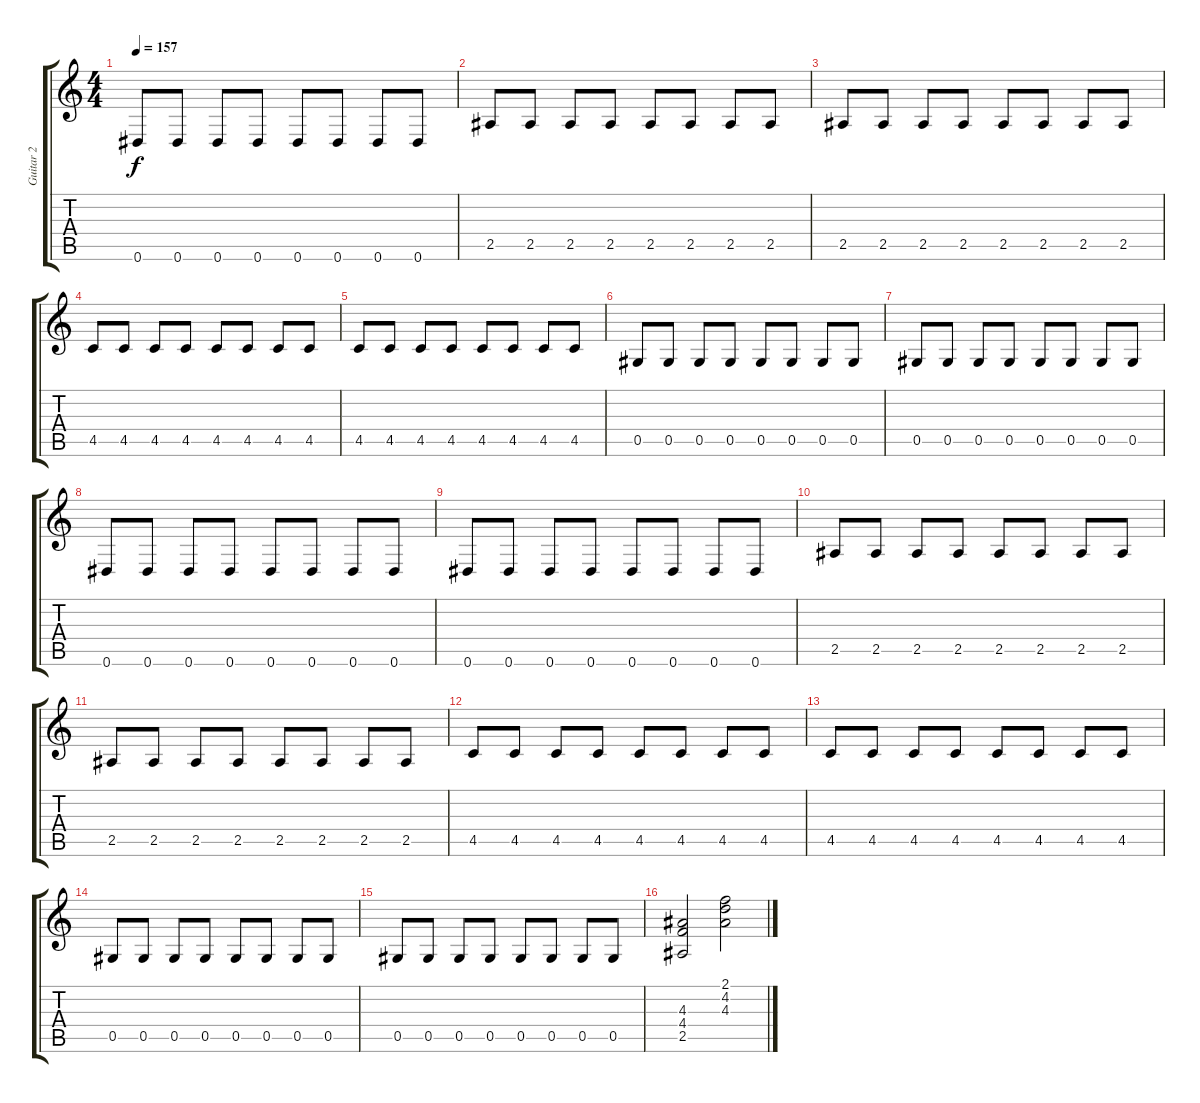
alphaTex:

\track ("Guitar 2" "Guitar 2") {instrument overdrivenguitar bank 255}
\staff {score tabs}
\tuning (Eb4 Bb3 Gb3 Db3 Ab2 Eb2) {hide}
\ts (4 4)
\tempo 157
\clef g2
\ks c
0.6.8{dy f} 0.6.8 0.6.8 0.6.8 0.6.8 0.6.8 0.6.8 0.6.8 |
2.5.8 2.5.8 2.5.8 2.5.8 2.5.8 2.5.8 2.5.8 2.5.8 |
2.5.8 2.5.8 2.5.8 2.5.8 2.5.8 2.5.8 2.5.8 2.5.8 |
4.5.8 4.5.8 4.5.8 4.5.8 4.5.8 4.5.8 4.5.8 4.5.8 |
4.5.8 4.5.8 4.5.8 4.5.8 4.5.8 4.5.8 4.5.8 4.5.8 |
0.5.8 0.5.8 0.5.8 0.5.8 0.5.8 0.5.8 0.5.8 0.5.8 |
0.5.8 0.5.8 0.5.8 0.5.8 0.5.8 0.5.8 0.5.8 0.5.8 |
0.6.8 0.6.8 0.6.8 0.6.8 0.6.8 0.6.8 0.6.8 0.6.8 |
0.6.8 0.6.8 0.6.8 0.6.8 0.6.8 0.6.8 0.6.8 0.6.8 |
2.5.8 2.5.8 2.5.8 2.5.8 2.5.8 2.5.8 2.5.8 2.5.8 |
2.5.8 2.5.8 2.5.8 2.5.8 2.5.8 2.5.8 2.5.8 2.5.8 |
4.5.8 4.5.8 4.5.8 4.5.8 4.5.8 4.5.8 4.5.8 4.5.8 |
4.5.8 4.5.8 4.5.8 4.5.8 4.5.8 4.5.8 4.5.8 4.5.8 |
0.5.8 0.5.8 0.5.8 0.5.8 0.5.8 0.5.8 0.5.8 0.5.8 |
0.5.8 0.5.8 0.5.8 0.5.8 0.5.8 0.5.8 0.5.8 0.5.8 |
(4.3 4.4 2.5).2 (2.1 4.2 4.3).2
